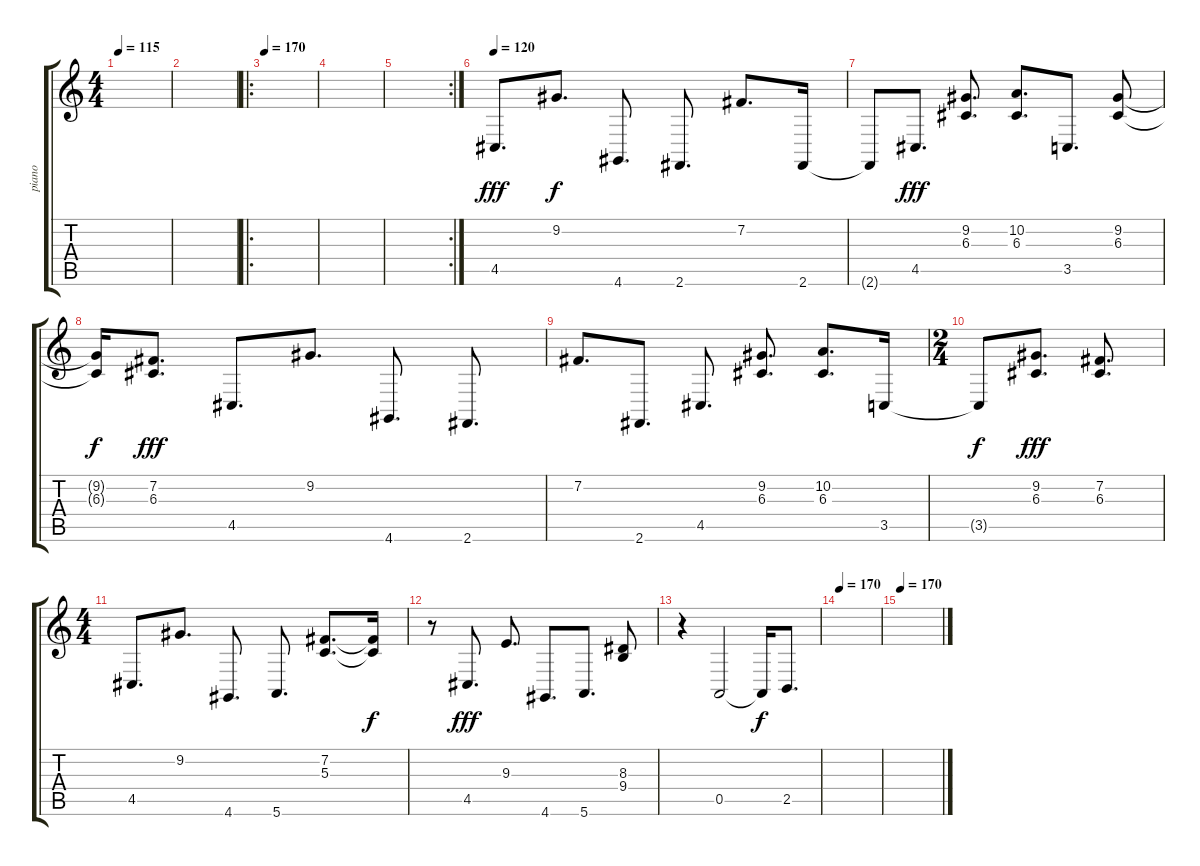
\track ("piano" "piano") {instrument acousticgrandpiano}
\staff {score tabs}
\tuning (E4 B3 G3 D3 A2 E2) {hide}
\ts (4 4)
\tempo 115
\clef g2
\ks c
|
|
\ro
\tempo 170
|
|
\rc 2
|
\tempo 120
4.5.8{d dy fff} 9.2.8{d dy f} 4.6.8{d} 2.6.8{d} 7.2.8{d} 2.6.16 |
2.6{t}.8 4.5.8{d dy fff} (9.2 6.3).8{d} (10.2 6.3).8{d} 3.5.8{d} (9.2 6.3).8 |
(9.2{t} 6.3{t}).16{dy f} (7.2 6.3).8{d dy fff} 4.5.8{d} 9.2.8{d} 4.6.8{d} 2.6.8{d} |
7.2.8{d} 2.6.8{d} 4.5.8{d} (9.2 6.3).8{d} (10.2 6.3).8{d} 3.5.16 |
\ts (2 4)
3.5{t}.8{dy f} (9.2 6.3).8{d dy fff} (7.2 6.3).8{d} |
\ts (4 4)
4.5.8{d} 9.2.8{d} 4.6.8{d} 5.6.8{d} (7.2 5.3).8{d} (7.2{t} 5.3{t}).16{dy f} |
r.8 4.5.8{d dy fff} 9.3.8{d} 4.6.8{d} 5.6.8{d} (8.3 9.4).8 |
r.4 0.5.2 0.5{t}.16{dy f} 2.5.8{d} |
\tempo 170
|
\tempo 170
